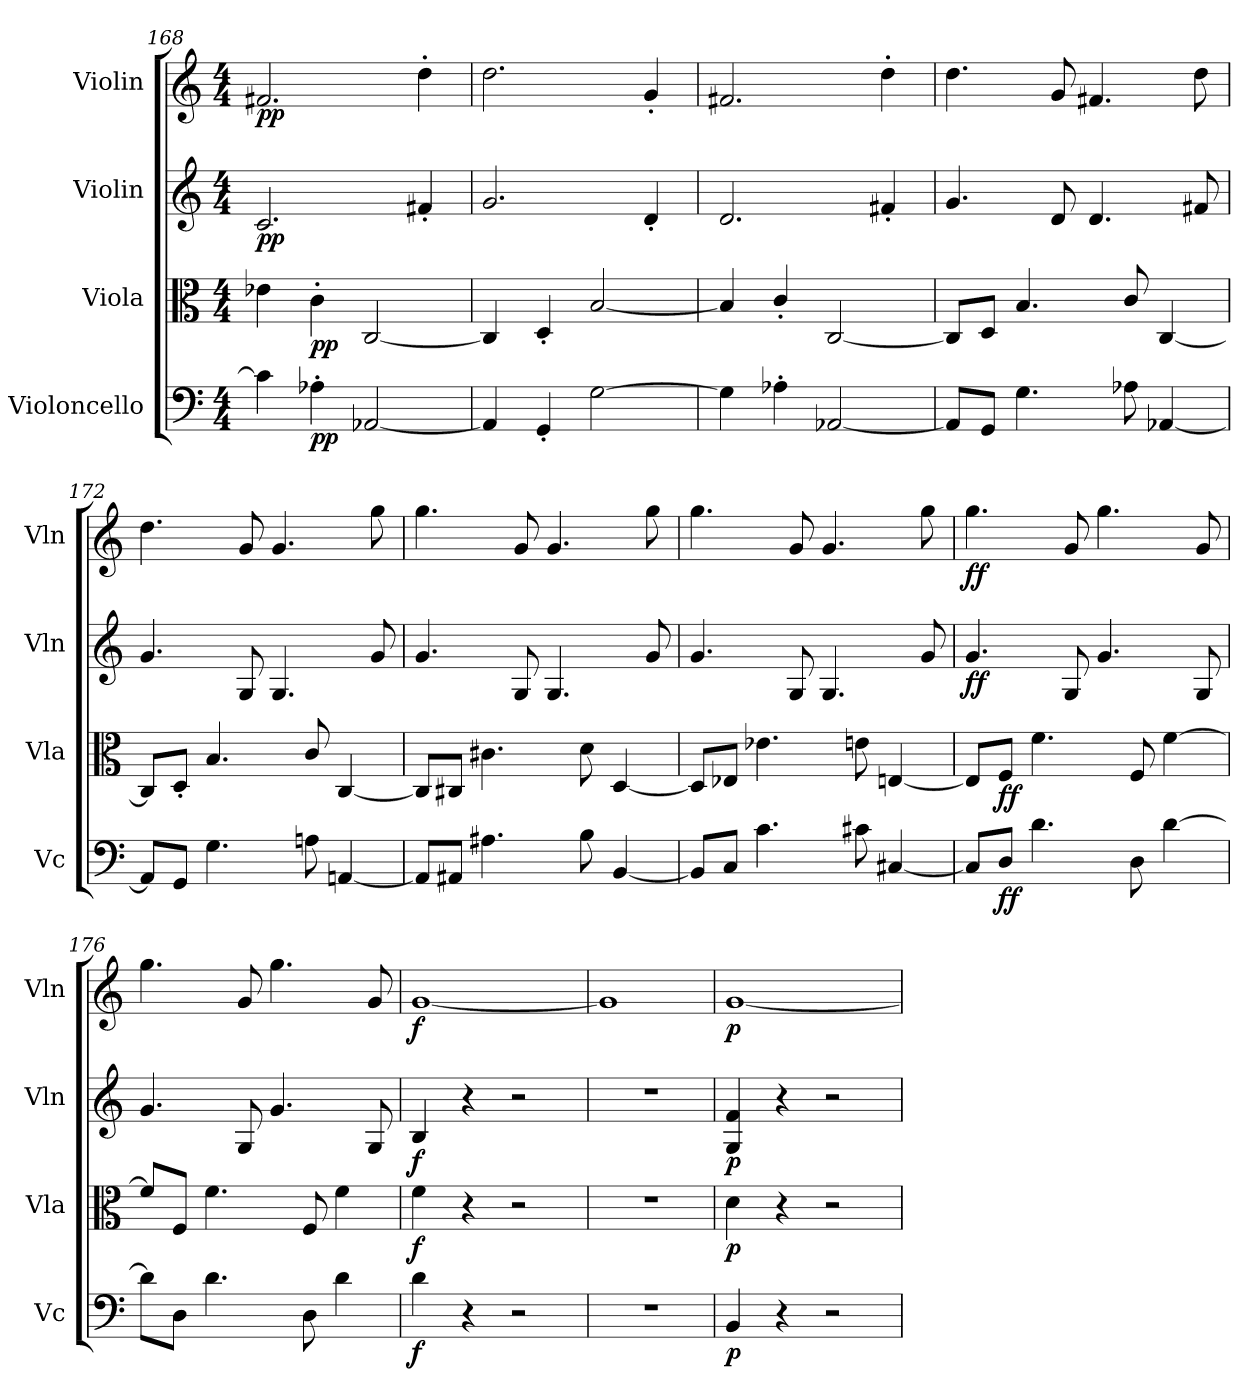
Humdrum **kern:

**kern	**dynam	**kern	**dynam	**kern	**dynam	**kern	**dynam
*part4	*part4	*part3	*part3	*part2	*part2	*part1	*part1
*staff4	*staff4	*staff3	*staff3	*staff2	*staff2	*staff1	*staff1
*I"Violoncello	*	*I"Viola	*	*I"Violin	*	*I"Violin	*
*I'Vc	*	*I'Vla	*	*I'Vln	*	*I'Vln	*
*clefF4	*	*clefC3	*	*clefG2	*	*clefG2	*
*k[]	*	*k[]	*	*k[]	*	*k[]	*
*C:	*	*C:	*	*C:	*	*C:	*
*M4/4	*	*M4/4	*	*M4/4	*	*M4/4	*
=168	=168	=168	=168	=168	=168	=168	=168
4c\]	.	4e-X\	.	2.c/	pp	2.f#X/	pp
4A-X'\	pp	4c'\	pp	.	.	.	.
[2AA-X/	.	[2C/	.	.	.	.	.
.	.	.	.	4f#X'/	.	4dd'\	.
=169	=169	=169	=169	=169	=169	=169	=169
4AA-/]	.	4C/]	.	2.g/	.	2.dd\	.
4GG'/	.	4D'/	.	.	.	.	.
[2G\	.	[2B/	.	.	.	.	.
.	.	.	.	4d'/	.	4g'/	.
=170	=170	=170	=170	=170	=170	=170	=170
4G\]	.	4B/]	.	2.d/	.	2.f#X/	.
4A-X'\	.	4c'/	.	.	.	.	.
[2AA-X/	.	[2C/	.	.	.	.	.
.	.	.	.	4f#X'/	.	4dd'\	.
=171	=171	=171	=171	=171	=171	=171	=171
8AA-/L]	.	8C/L]	.	4.g/	.	4.dd\	.
8GG/J	.	8D/J	.	.	.	.	.
4.G\	.	4.B/	.	.	.	.	.
.	.	.	.	8d/	.	8g/	.
.	.	.	.	4.d/	.	4.f#X/	.
8A-X\	.	8c/	.	.	.	.	.
[4AA-X/	.	[4C/	.	.	.	.	.
.	.	.	.	8f#X/	.	8dd\	.
=172	=172	=172	=172	=172	=172	=172	=172
8AA-/L]	.	8C/L]	.	4.g/	.	4.dd\	.
8GG/J	.	8D'/J	.	.	.	.	.
4.G\	.	4.B/	.	.	.	.	.
.	.	.	.	8G/	.	8g/	.
.	.	.	.	4.G/	.	4.g/	.
8An\	.	8c/	.	.	.	.	.
[4AAn/	.	[4C/	.	.	.	.	.
.	.	.	.	8g/	.	8gg\	.
=173	=173	=173	=173	=173	=173	=173	=173
8AA/L]	.	8C/L]	.	4.g/	.	4.gg\	.
8AA#X/J	.	8C#X/J	.	.	.	.	.
4.A#X\	.	4.c#X\	.	.	.	.	.
.	.	.	.	8G/	.	8g/	.
.	.	.	.	4.G/	.	4.g/	.
8B\	.	8d\	.	.	.	.	.
[4BB/	.	[4D/	.	.	.	.	.
.	.	.	.	8g/	.	8gg\	.
=174	=174	=174	=174	=174	=174	=174	=174
8BB/L]	.	8D/L]	.	4.g/	.	4.gg\	.
8C/J	.	8E-X/J	.	.	.	.	.
4.c\	.	4.e-X\	.	.	.	.	.
.	.	.	.	8G/	.	8g/	.
.	.	.	.	4.G/	.	4.g/	.
8c#X\	.	8en\	.	.	.	.	.
[4C#X/	.	[4En/	.	.	.	.	.
.	.	.	.	8g/	.	8gg\	.
=175	=175	=175	=175	=175	=175	=175	=175
8C#/L]	.	8E/L]	.	4.g/	ff	4.gg\	ff
8D/J	ff	8F/J	ff	.	.	.	.
4.d\	.	4.f\	.	.	.	.	.
.	.	.	.	8G/	.	8g/	.
.	.	.	.	4.g/	.	4.gg\	.
8D\	.	8F/	.	.	.	.	.
[4d\	.	[4f\	.	.	.	.	.
.	.	.	.	8G/	.	8g/	.
=176	=176	=176	=176	=176	=176	=176	=176
8d\L]	.	8f/L]	.	4.g/	.	4.gg\	.
8D\J	.	8F/J	.	.	.	.	.
4.d\	.	4.f\	.	.	.	.	.
.	.	.	.	8G/	.	8g/	.
.	.	.	.	4.g/	.	4.gg\	.
8D\	.	8F/	.	.	.	.	.
4d\	.	4f\	.	.	.	.	.
.	.	.	.	8G/	.	8g/	.
=177	=177	=177	=177	=177	=177	=177	=177
4d\	f	4f\	f	4B/	f	[1g	f
4r	.	4r	.	4r	.	.	.
2r	.	2r	.	2r	.	.	.
=178	=178	=178	=178	=178	=178	=178	=178
1r	.	1r	.	1r	.	1g]	.
=179	=179	=179	=179	=179	=179	=179	=179
4BB/	p	4d\	p	4G/ 4f/	p	[1g	p
4r	.	4r	.	4r	.	.	.
2r	.	2r	.	2r	.	.	.
=	=	=	=	=	=	=	=
*-	*-	*-	*-	*-	*-	*-	*-
